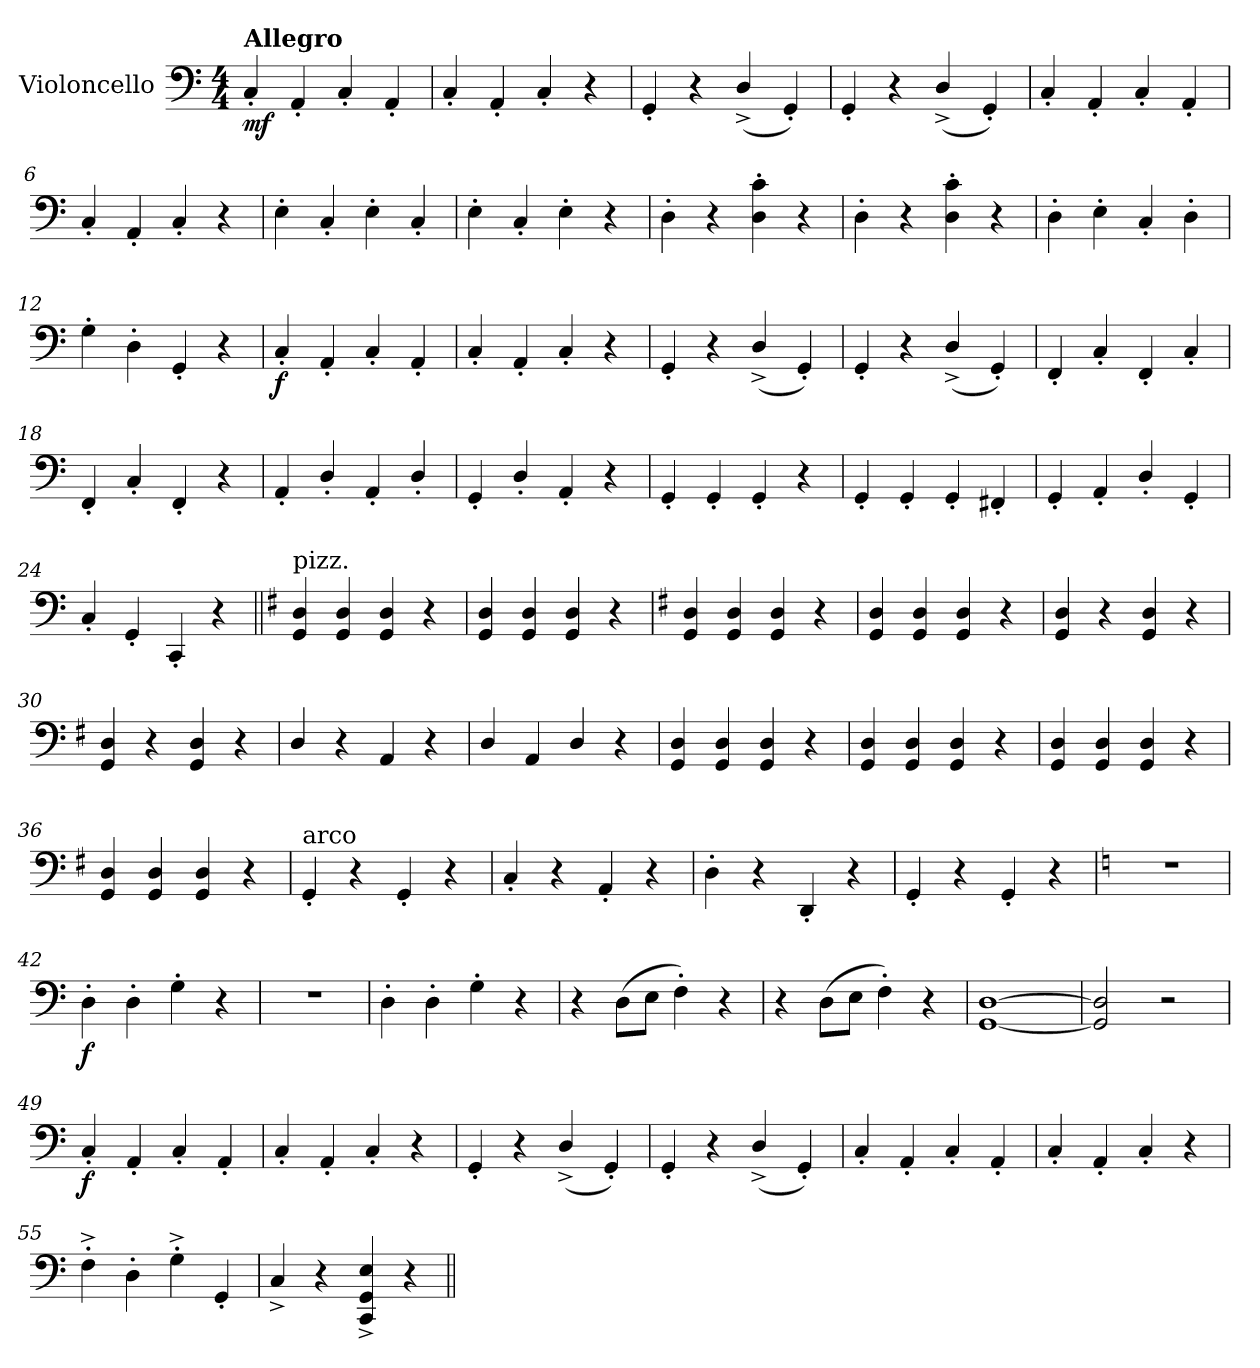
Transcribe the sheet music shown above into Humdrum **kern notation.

**kern	**dynam
*part1	*part1
*staff1	*staff1
*I"Violoncello	*
*I'Vc	*
*clefF4	*
*k[]	*
*M4/4	*
=1	=1
!LO:TX:a:B:t=Allegro	!
!	!LO:DY:b
4C'/	mf
4AA'/	.
4C'/	.
4AA'/	.
=2	=2
4C'/	.
4AA'/	.
4C'/	.
4r	.
=3	=3
4GG'/	.
4r	.
(4D^/	.
4GG'/)	.
=4	=4
4GG'/	.
4r	.
(4D^/	.
4GG'/)	.
=5	=5
4C'/	.
4AA'/	.
4C'/	.
4AA'/	.
=6	=6
4C'/	.
4AA'/	.
4C'/	.
4r	.
!!LO:LB:g=z
=7	=7
4E'\	.
4C'/	.
4E'\	.
4C'/	.
=8	=8
4E'\	.
4C'/	.
4E'\	.
4r	.
=9	=9
4D'\	.
4r	.
4D\' 4c\'	.
4r	.
=10	=10
4D'\	.
4r	.
4D\' 4c\'	.
4r	.
=11	=11
4D'\	.
4E'\	.
4C'/	.
4D'\	.
=12	=12
4G'\	.
4D'\	.
4GG'/	.
4r	.
!!LO:LB:g=z
=13	=13
!	!LO:DY:b
4C'/	f
4AA'/	.
4C'/	.
4AA'/	.
=14	=14
4C'/	.
4AA'/	.
4C'/	.
4r	.
=15	=15
4GG'/	.
4r	.
(4D^/	.
4GG'/)	.
=16	=16
4GG'/	.
4r	.
(4D^/	.
4GG'/)	.
=17	=17
4FF'/	.
4C'/	.
4FF'/	.
4C'/	.
=18	=18
4FF'/	.
4C'/	.
4FF'/	.
4r	.
!!LO:LB:g=z
=19	=19
4AA'/	.
4D'/	.
4AA'/	.
4D'/	.
=20	=20
4GG'/	.
4D'/	.
4AA'/	.
4r	.
=21	=21
4GG'/	.
4GG'/	.
4GG'/	.
4r	.
=22	=22
4GG'/	.
4GG'/	.
4GG'/	.
4FF#X'/	.
=23	=23
4GG'/	.
4AA'/	.
4D'/	.
4GG'/	.
=24	=24
4C'/	.
4GG'/	.
4CC'/	.
4r	.
!!LO:LB:g=z
=25||	=25||
*k[f#]	*
!LO:TX:a:t=pizz.	!
4GG/ 4D/	.
4GG/ 4D/	.
4GG/ 4D/	.
4r	.
=26	=26
4GG/ 4D/	.
4GG/ 4D/	.
4GG/ 4D/	.
4r	.
=27	=27
*k[f#]	*
4GG/ 4D/	.
4GG/ 4D/	.
4GG/ 4D/	.
4r	.
=28	=28
4GG/ 4D/	.
4GG/ 4D/	.
4GG/ 4D/	.
4r	.
=29	=29
4GG/ 4D/	.
4r	.
4GG/ 4D/	.
4r	.
=30	=30
4GG/ 4D/	.
4r	.
4GG/ 4D/	.
4r	.
!!LO:LB:g=z
=31	=31
4D/	.
4r	.
4AA/	.
4r	.
=32	=32
4D/	.
4AA/	.
4D/	.
4r	.
=33	=33
4GG/ 4D/	.
4GG/ 4D/	.
4GG/ 4D/	.
4r	.
=34	=34
4GG/ 4D/	.
4GG/ 4D/	.
4GG/ 4D/	.
4r	.
=35	=35
4GG/ 4D/	.
4GG/ 4D/	.
4GG/ 4D/	.
4r	.
=36	=36
4GG/ 4D/	.
4GG/ 4D/	.
4GG/ 4D/	.
4r	.
!!LO:LB:g=z
=37	=37
!LO:TX:a:t=arco	!
4GG'/	.
4r	.
4GG'/	.
4r	.
=38	=38
4C'/	.
4r	.
4AA'/	.
4r	.
=39	=39
4D'\	.
4r	.
4DD'/	.
4r	.
=40	=40
4GG'/	.
4r	.
4GG'/	.
4r	.
=41	=41
*k[]	*
1r	.
=42	=42
!	!LO:DY:b
4D'\	f
4D'\	.
4G'\	.
4r	.
=43	=43
1r	.
!!LO:LB:g=z
=44	=44
4D'\	.
4D'\	.
4G'\	.
4r	.
=45	=45
4r	.
(8D\L	.
8E\J	.
4F'\)	.
4r	.
=46	=46
4r	.
(8D\L	.
8E\J	.
4F'\)	.
4r	.
=47	=47
[1GG [1D	.
=48	=48
2GG/] 2D/]	.
2r	.
=49	=49
!	!LO:DY:b
4C'/	f
4AA'/	.
4C'/	.
4AA'/	.
=50	=50
4C'/	.
4AA'/	.
4C'/	.
4r	.
!!LO:PB:g=z
=51	=51
4GG'/	.
4r	.
(4D^/	.
4GG'/)	.
=52	=52
4GG'/	.
4r	.
(4D^/	.
4GG'/)	.
=53	=53
4C'/	.
4AA'/	.
4C'/	.
4AA'/	.
=54	=54
4C'/	.
4AA'/	.
4C'/	.
4r	.
=55	=55
4F'^\	.
4D'\	.
4G'^\	.
4GG'/	.
=56	=56
4C^/	.
4r	.
4CC/^ 4GG/^ 4E/^	.
4r	.
=||	=||
*-	*-
